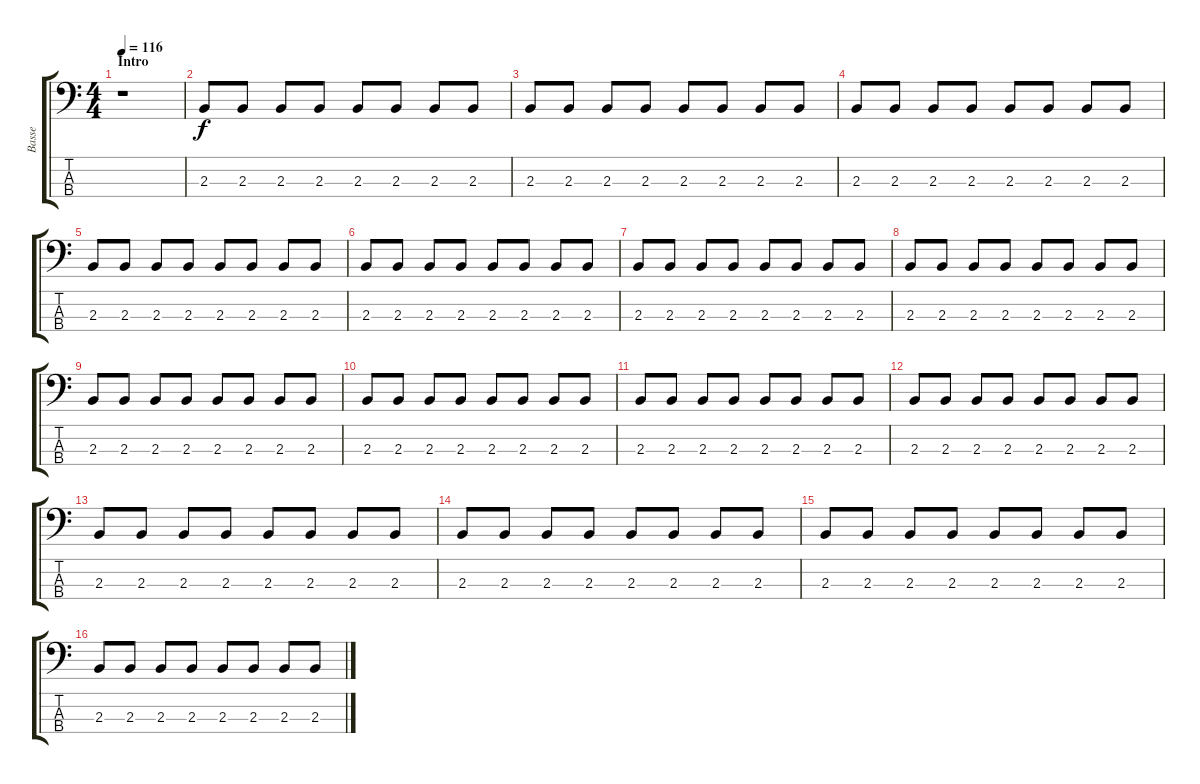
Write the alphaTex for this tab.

\track ("Basse" "Basse") {instrument electricbassfinger}
\staff {score tabs}
\tuning (G2 D2 A1 E1) {hide}
\ts (4 4)
\section ("" "Intro")
\tempo 116
\clef f4
\ks c
r.1{dy f instrument electricbassfinger} |
2.3.8 2.3.8 2.3.8 2.3.8 2.3.8 2.3.8 2.3.8 2.3.8 |
2.3.8 2.3.8 2.3.8 2.3.8 2.3.8 2.3.8 2.3.8 2.3.8 |
2.3.8 2.3.8 2.3.8 2.3.8 2.3.8 2.3.8 2.3.8 2.3.8 |
2.3.8 2.3.8 2.3.8 2.3.8 2.3.8 2.3.8 2.3.8 2.3.8 |
2.3.8 2.3.8 2.3.8 2.3.8 2.3.8 2.3.8 2.3.8 2.3.8 |
2.3.8 2.3.8 2.3.8 2.3.8 2.3.8 2.3.8 2.3.8 2.3.8 |
2.3.8 2.3.8 2.3.8 2.3.8 2.3.8 2.3.8 2.3.8 2.3.8 |
2.3.8 2.3.8 2.3.8 2.3.8 2.3.8 2.3.8 2.3.8 2.3.8 |
2.3.8 2.3.8 2.3.8 2.3.8 2.3.8 2.3.8 2.3.8 2.3.8 |
2.3.8 2.3.8 2.3.8 2.3.8 2.3.8 2.3.8 2.3.8 2.3.8 |
2.3.8 2.3.8 2.3.8 2.3.8 2.3.8 2.3.8 2.3.8 2.3.8 |
2.3.8 2.3.8 2.3.8 2.3.8 2.3.8 2.3.8 2.3.8 2.3.8 |
2.3.8 2.3.8 2.3.8 2.3.8 2.3.8 2.3.8 2.3.8 2.3.8 |
2.3.8 2.3.8 2.3.8 2.3.8 2.3.8 2.3.8 2.3.8 2.3.8 |
2.3.8 2.3.8 2.3.8 2.3.8 2.3.8 2.3.8 2.3.8 2.3.8
